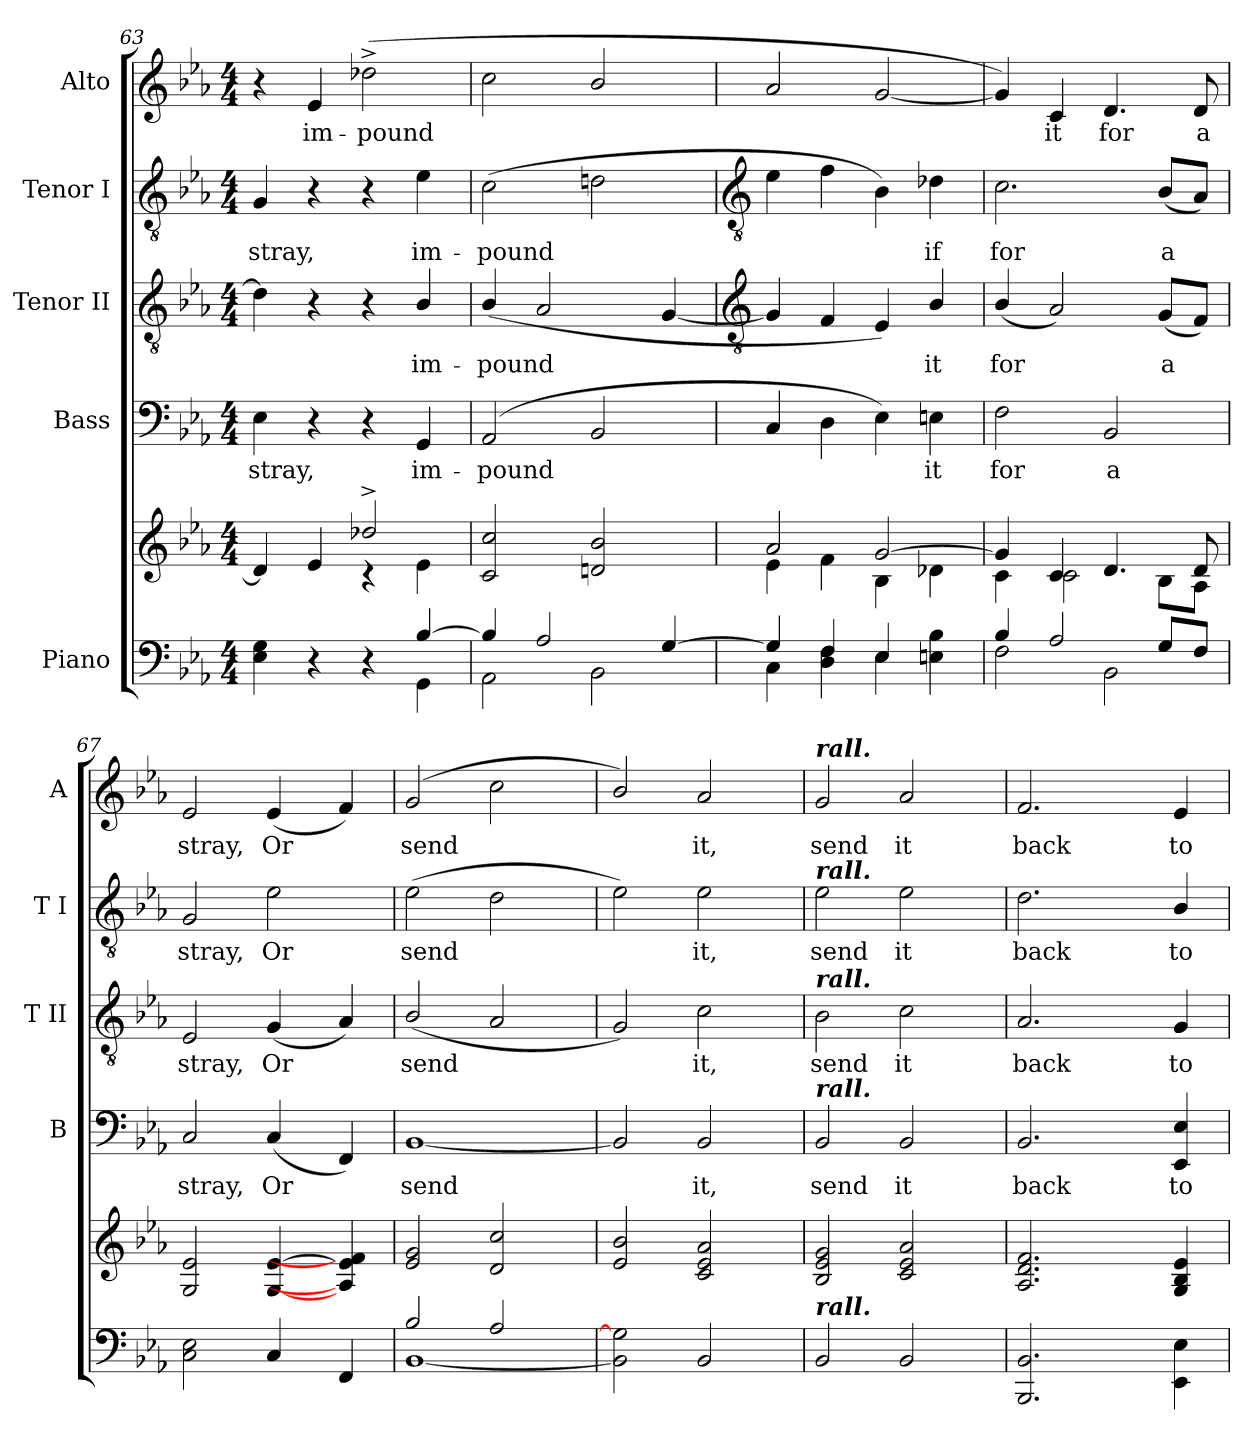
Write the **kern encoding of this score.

**kern	**kern	**kern	**text	**kern	**text	**kern	**text	**kern	**text
*part5	*part5	*part4	*part4	*part3	*part3	*part2	*part2	*part1	*part1
*staff6	*staff5	*staff4	*staff4	*staff3	*staff3	*staff2	*staff2	*staff1	*staff1
*I"Piano	*	*I"Bass	*	*I"Tenor II	*	*I"Tenor I	*	*I"Alto	*
*	*	*I'B	*	*I'T II	*	*I'T I	*	*I'A	*
*clefF4	*clefG2	*clefF4	*	*clefGv2	*	*clefGv2	*	*clefG2	*
*k[b-e-a-]	*k[b-e-a-]	*k[b-e-a-]	*	*k[b-e-a-]	*	*k[b-e-a-]	*	*k[b-e-a-]	*
*E-:	*E-:	*E-:	*	*E-:	*	*E-:	*	*E-:	*
*M4/4	*M4/4	*M4/4	*	*M4/4	*	*M4/4	*	*M4/4	*
=63	=63	=63	=63	=63	=63	=63	=63	=63	=63
*^	*^	*	*	*	*	*	*	*	*
!	!	!	!	!	!LO:LY:b	!	!	!	!LO:LY:b	!	!
2.ryy	4E-\ 4G\	4d-]	2ryy	4E-	stray,	4d-]	.	4G	stray,	4r	.
!	!	!	!	!	!	!	!	!	!	!	!LO:LY:b
.	4r	4e-	.	4r	.	4r	.	4r	.	4e-	im-
!	!	!	!	!	!	!	!	!	!	!	!LO:LY:b
.	4r	2dd-X^	4r	4r	.	4r	.	4r	.	(<2dd-X^	-pound
!	!	!	!	!	!LO:LY:b	!	!LO:LY:b	!	!LO:LY:b	!	!
[4B-/	4GG\	.	4e-\	4GG	im-	4B-/	im-	4e-	im-	.	.
=64	=64	=64	=64	=64	=64	=64	=64	=64	=64	=64	=64
!	!	!	!	!	!LO:LY:b	!	!LO:LY:b	!	!LO:LY:b	!	!
4B-/]	2AA-\	2c 2cc	2ryy	(>2AA-	-pound	(<4B-/	-pound	(>2c	-pound	2cc	.
2A-/	.	.	.	.	.	2A-	.	.	.	.	.
.	2BB-\	2dn/ 2b-/	8ryy	2BB-	.	.	.	2dn	.	2b-/	.
.	.	.	4.ryy	.	.	.	.	.	.	.	.
[4G/	.	.	.	.	.	[4G	.	.	.	.	.
!!LO:LB:g=z
=65	=65	=65	=65	=65	=65	=65	=65	=65	=65	=65	=65
*	*	*	*	*	*	*clefGv2	*	*clefGv2	*	*	*
4G/]	4C\	2a-	4e-\	4C	.	4G]	.	4e-	.	2a-	.
4F/	4D\ 4F\	.	4f\	4D	.	4F	.	4f	.	.	.
4E-/	4E-\	[2g	4B-\	4E-)	.	4E-)	.	4B-)	.	[2g	.
!	!	!	!	!	!LO:LY:b	!	!LO:LY:b	!	!LO:LY:b	!	!
4ryy	4En\ 4B-\	.	4d-X\	4En	it	4B-/	it	4d-X	if	.	.
=66	=66	=66	=66	=66	=66	=66	=66	=66	=66	=66	=66
!	!	!	!	!	!LO:LY:b	!	!LO:LY:b	!	!LO:LY:b	!	!
4B-/	2F\	4g]	4c\	2F	for	(<4B-/	for	2.c	for	4g])	.
!	!	!	!	!	!	!	!	!	!	!	!LO:LY:b
2A-/	.	4c	2c\	.	.	2A-)	.	.	.	4c	it
!	!	!	!	!	!LO:LY:b	!	!	!	!	!	!LO:LY:b
.	2BB-\	4.d	.	2BB-	a	.	.	.	.	4.d	for
!	!	!	!	!	!	!	!LO:LY:b	!	!LO:LY:b	!	!
8G/L	.	.	8B-L	.	.	(<8GL	a	(<8B-L	a	.	.
!	!	!	!	!	!	!	!	!	!	!	!LO:LY:b
8F/J	.	8d	8A-J	.	.	8FJ)	.	8A-J)	.	8d	a
=67	=67	=67	=67	=67	=67	=67	=67	=67	=67	=67	=67
!	!	!	!	!	!LO:LY:b	!	!LO:LY:b	!	!LO:LY:b	!	!LO:LY:b
2ryy	2C\ 2E-\	2G 2e-	2ryy	2C	stray,	2E-	stray,	2G	stray,	2e-	stray,
!	!	!	!	!	!LO:LY:b	!	!LO:LY:b	!	!LO:LY:b	!	!LO:LY:b
8ryy	4C/	[4G [4e-	8ryy	(<4C	Or	(<4G	Or	2e-	Or	(<4e-	Or
4.ryy	.	.	4.ryy	.	.	.	.	.	.	.	.
.	4FF/	4A-] 4e-] 4f]	.	4FF)	.	4A-)	.	.	.	4f)	.
=68	=68	=68	=68	=68	=68	=68	=68	=68	=68	=68	=68
!	!	!	!	!	!LO:LY:b	!	!LO:LY:b	!	!LO:LY:b	!	!LO:LY:b
2B-/	[1BB-\	2e- 2g	2ryy	[1BB-	send	(<2B-/	send	(>2e-	send	(>2g	send
2A-/	.	2d 2cc	8ryy	.	.	2A-	.	2d	.	2cc	.
.	.	.	4.ryy	.	.	.	.	.	.	.	.
=69	=69	=69	=69	=69	=69	=69	=69	=69	=69	=69	=69
2ryy	2BB-\] 2G\]	2e-/ 2b-/	2ryy	2BB-]	.	2G/)	.	2e-)	.	2b-/)	.
!	!	!	!	!	!LO:LY:b	!	!LO:LY:b	!	!LO:LY:b	!	!LO:LY:b
8ryy	2BB-/	2c 2e- 2a-	8ryy	2BB-	it,	2c	it,	2e-	it,	2a-	it,
4.ryy	.	.	4.ryy	.	.	.	.	.	.	.	.
=70	=70	=70	=70	=70	=70	=70	=70	=70	=70	=70	=70
!	!	!	!	!	!	!	!	!	!	!LO:TX:a:Bi:t=rall.	!
!	!	!	!	!	!	!	!	!LO:TX:a:Bi:t=rall.	!	!	!
!	!	!	!	!	!	!LO:TX:a:Bi:t=rall.	!	!	!	!	!
!	!	!	!	!LO:TX:a:Bi:t=rall.	!	!	!	!	!	!	!
!LO:TX:a:Bi:t=rall.	!	!	!	!	!	!	!	!	!	!	!
!	!	!	!	!	!LO:LY:b	!	!LO:LY:b	!	!LO:LY:b	!	!LO:LY:b
2ryy	2BB-/	2B- 2e- 2g	2ryy	2BB-	send	2B-	send	2e-	send	2g	send
!	!	!	!	!	!LO:LY:b	!	!LO:LY:b	!	!LO:LY:b	!	!LO:LY:b
8ryy	2BB-/	2c 2e- 2a-	8ryy	2BB-	it	2c	it	2e-	it	2a-	it
4.ryy	.	.	4.ryy	.	.	.	.	.	.	.	.
=71	=71	=71	=71	=71	=71	=71	=71	=71	=71	=71	=71
!	!	!	!	!	!LO:LY:b	!	!LO:LY:b	!	!LO:LY:b	!	!LO:LY:b
2ryy	2.BBB-/ 2.BB-/	2.A- 2.d 2.f	2ryy	2.BB-	back	2.A-	back	2.d	back	2.f	back
8ryy	.	.	8ryy	.	.	.	.	.	.	.	.
4.ryy	.	.	4.ryy	.	.	.	.	.	.	.	.
!	!	!	!	!	!LO:LY:b	!	!LO:LY:b	!	!LO:LY:b	!	!LO:LY:b
.	4EE-\ 4E-\	4G 4B- 4e-	.	4EE- 4E-	to	4G	to	4B-/	to	4e-	to
*v	*v	*	*	*	*	*	*	*	*	*	*
*	*v	*v	*	*	*	*	*	*	*	*
=	=	=	=	=	=	=	=	=	=
*-	*-	*-	*-	*-	*-	*-	*-	*-	*-
